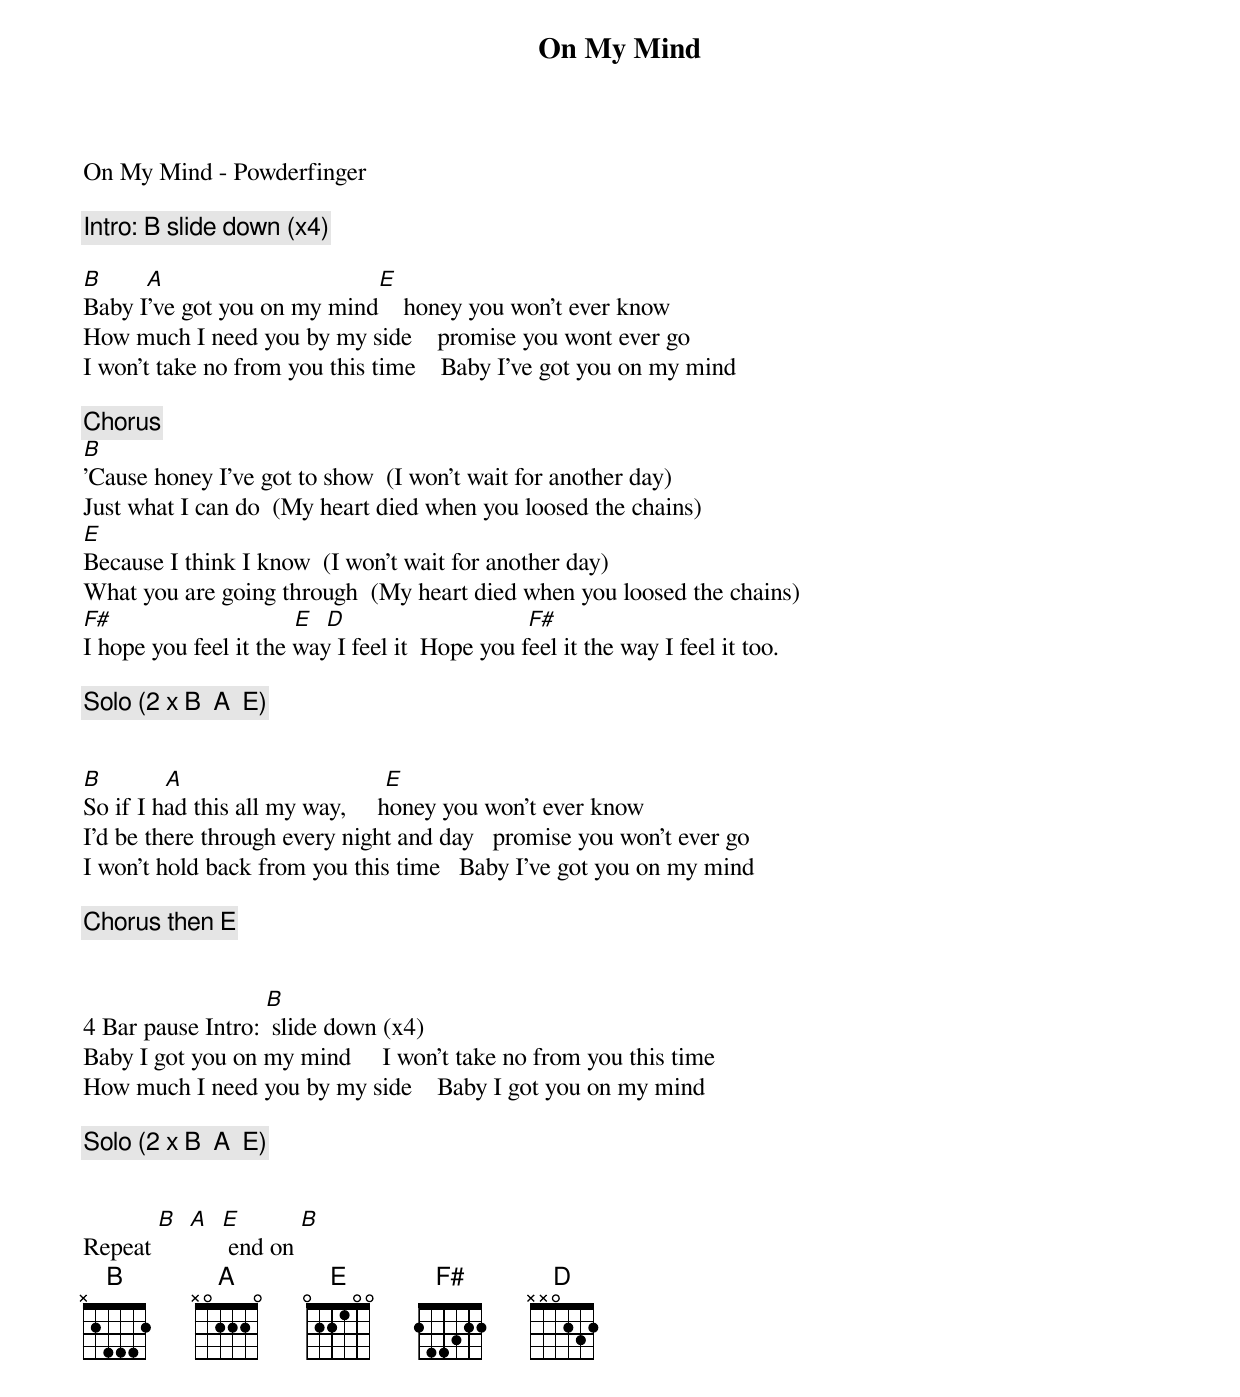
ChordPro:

{title: On My Mind}
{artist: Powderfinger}
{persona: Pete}
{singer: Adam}
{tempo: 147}
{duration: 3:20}
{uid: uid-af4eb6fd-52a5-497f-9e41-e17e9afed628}
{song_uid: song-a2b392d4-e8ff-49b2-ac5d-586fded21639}



On My Mind - Powderfinger

{comment: Intro: B slide down (x4)}

[B]				   [A]                             	 	  [E]
Baby I've got you on my mind 			honey you won't ever know
How much I need you by my side 			promise you wont ever go
I won't take no from you this time 			Baby I've got you on my mind

{comment: Chorus}
[B]
'Cause honey I've got to show 	(I won't wait for another day)
Just what I can do 	(My heart died when you loosed the chains)
[E]
Because I think I know 	(I won't wait for another day)
What you are going through 	(My heart died when you loosed the chains)
[F#]                             [E] 	[D]                             [F#]
I hope you feel it the way I feel it 	Hope you feel it the way I feel it too.

{comment: Solo (2 x B  A  E)}


[B]			       [A]                             		 [E]
So if I had this all my way, 				honey you won't ever know
I'd be there through every night and day	 	promise you won't ever go
I won't hold back from you this time 		Baby I've got you on my mind

{comment: Chorus then E}


4 Bar pause Intro: [B] slide down (x4)
Baby I got you on my mind 				I won't take no from you this time
How much I need you by my side 			Baby I got you on my mind

{comment: Solo (2 x B  A  E)}


Repeat [B]  [A]  [E] end on [B]
